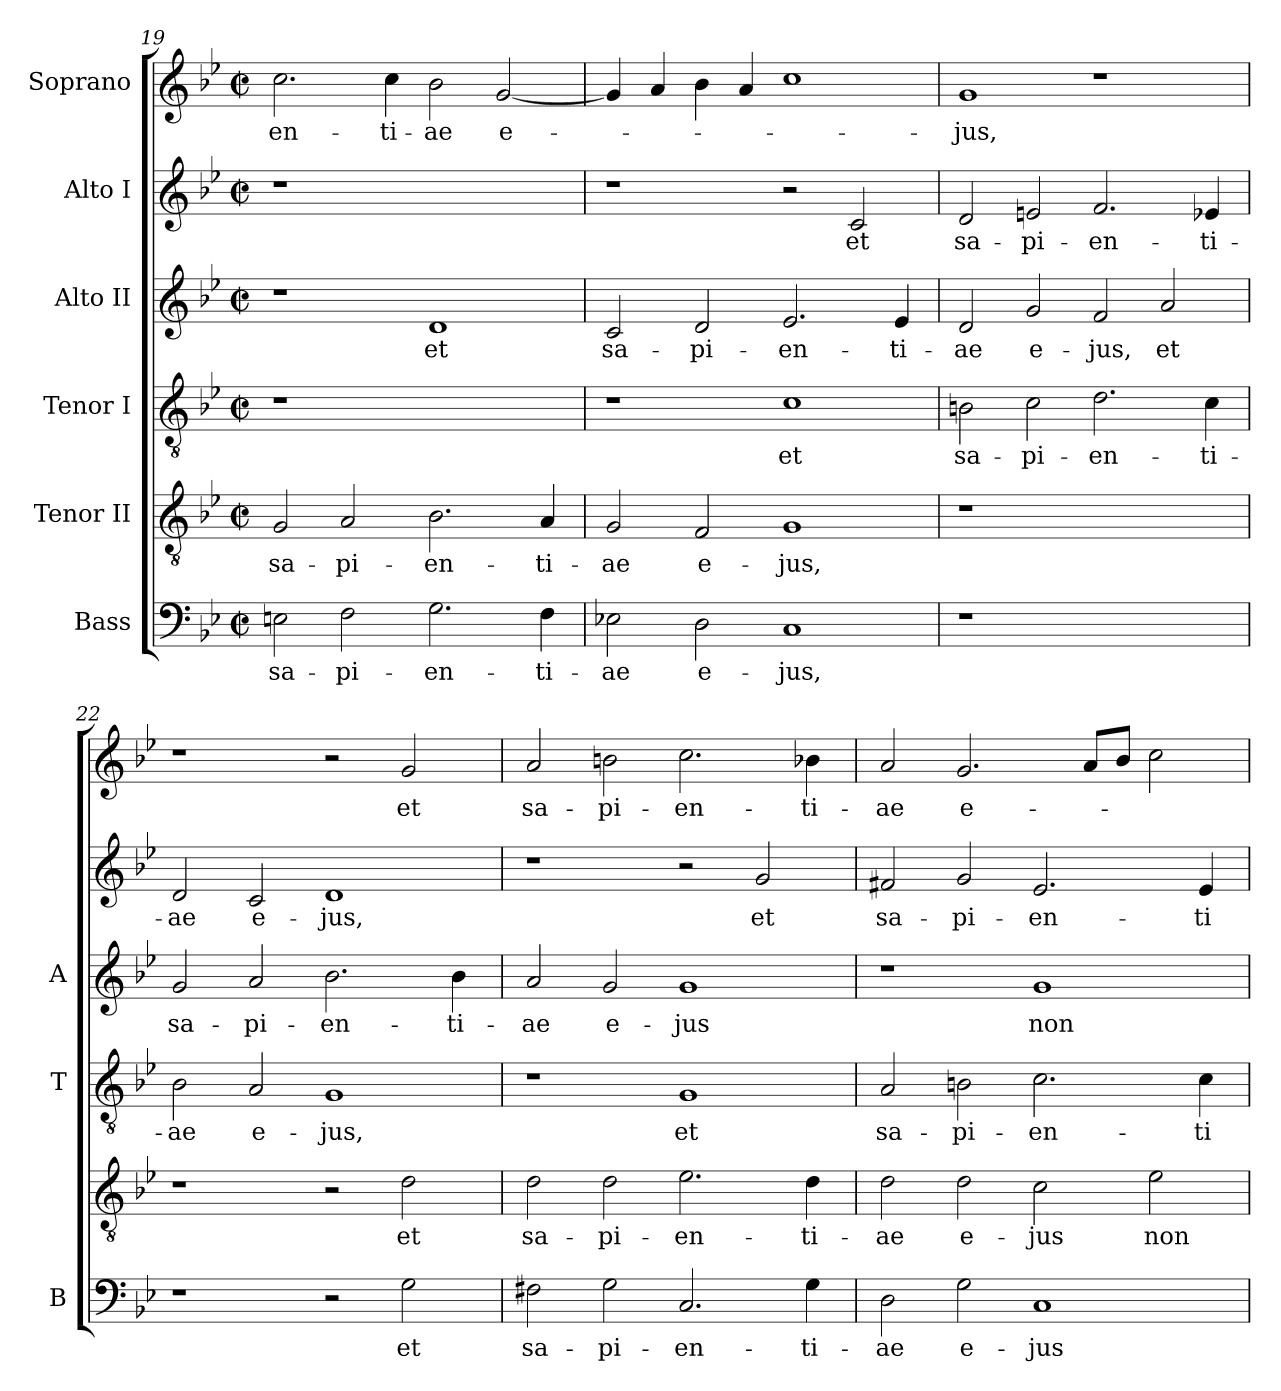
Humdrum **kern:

**kern	**text	**kern	**text	**kern	**text	**kern	**text	**kern	**text	**kern	**text
*part6	*part6	*part5	*part5	*part4	*part4	*part3	*part3	*part2	*part2	*part1	*part1
*staff6	*staff6	*staff5	*staff5	*staff4	*staff4	*staff3	*staff3	*staff2	*staff2	*staff1	*staff1
*I"Bass	*	*I"Tenor II	*	*I"Tenor I	*	*I"Alto II	*	*I"Alto I	*	*I"Soprano	*
*I'B	*	*	*	*I'T	*	*I'A	*	*	*	*	*
*clefF4	*	*clefGv2	*	*clefGv2	*	*clefG2	*	*clefG2	*	*clefG2	*
*k[b-e-]	*	*k[b-e-]	*	*k[b-e-]	*	*k[b-e-]	*	*k[b-e-]	*	*k[b-e-]	*
*B-:	*	*B-:	*	*B-:	*	*B-:	*	*B-:	*	*B-:	*
*M2/2	*	*M2/2	*	*M2/2	*	*M2/2	*	*M2/2	*	*M2/2	*
*met(c|)	*	*met(c|)	*	*met(c|)	*	*met(c|)	*	*met(c|)	*	*met(c|)	*
=19	=19	=19	=19	=19	=19	=19	=19	=19	=19	=19	=19
!	!LO:LY:b	!	!LO:LY:b	!LO:N:vis=1	!	!	!	!LO:N:vis=1	!	!	!LO:LY:b
2En\	sa-	2G/	sa-	1r	.	1r	.	1r	.	2.cc\	-en-
!	!LO:LY:b	!	!LO:LY:b	!	!	!	!	!	!	!	!
2F\	-pi-	2A/	-pi-	.	.	.	.	.	.	.	.
!	!	!	!	!	!	!	!	!	!	!	!LO:LY:b
.	.	.	.	.	.	.	.	.	.	4cc\	-ti-
!	!LO:LY:b	!	!LO:LY:b	!	!	!	!LO:LY:b	!	!	!	!LO:LY:b
2.G\	-en-	2.B-\	-en-	1ryy	.	1d	et	1ryy	.	2b-\	-ae
!	!	!	!	!	!	!	!	!	!	!	!LO:LY:b
.	.	.	.	.	.	.	.	.	.	[<2g/	e-
!	!LO:LY:b	!	!LO:LY:b	!	!	!	!	!	!	!	!
4F\	-ti-	4A/	-ti-	.	.	.	.	.	.	.	.
=20	=20	=20	=20	=20	=20	=20	=20	=20	=20	=20	=20
!	!LO:LY:b	!	!LO:LY:b	!	!	!	!LO:LY:b	!	!	!	!
2E-X\	-ae	2G/	-ae	1r	.	2c/	sa-	1r	.	4g/]	.
.	.	.	.	.	.	.	.	.	.	4a/	.
!	!LO:LY:b	!	!LO:LY:b	!	!	!	!LO:LY:b	!	!	!	!
2D\	e-	2F/	e-	.	.	2d/	-pi-	.	.	4b-\	.
.	.	.	.	.	.	.	.	.	.	4a/	.
!	!LO:LY:b	!	!LO:LY:b	!	!LO:LY:b	!	!LO:LY:b	!	!	!	!
1C	-jus,	1G	-jus,	1c	et	2.e-/	-en-	2r	.	1cc	.
!	!	!	!	!	!	!	!	!	!LO:LY:b	!	!
.	.	.	.	.	.	.	.	2c/	et	.	.
!	!	!	!	!	!	!	!LO:LY:b	!	!	!	!
.	.	.	.	.	.	4e-/	-ti-	.	.	.	.
!!LO:LB:g=z
=21	=21	=21	=21	=21	=21	=21	=21	=21	=21	=21	=21
!LO:N:vis=1	!	!LO:N:vis=1	!	!	!LO:LY:b	!	!LO:LY:b	!	!LO:LY:b	!	!LO:LY:b
1r	.	1r	.	2Bn\	sa-	2d/	-ae	2d/	sa-	1g	-jus,
!	!	!	!	!	!LO:LY:b	!	!LO:LY:b	!	!LO:LY:b	!	!
.	.	.	.	2c\	-pi-	2g/	e-	2en/	-pi-	.	.
!	!	!	!	!	!LO:LY:b	!	!LO:LY:b	!	!LO:LY:b	!	!
1ryy	.	1ryy	.	2.d\	-en-	2f/	-jus,	2.f/	-en-	1r	.
!	!	!	!	!	!	!	!LO:LY:b	!	!	!	!
.	.	.	.	.	.	2a/	et	.	.	.	.
!	!	!	!	!	!LO:LY:b	!	!	!	!LO:LY:b	!	!
.	.	.	.	4c\	-ti-	.	.	4e-X/	-ti-	.	.
=22	=22	=22	=22	=22	=22	=22	=22	=22	=22	=22	=22
!	!	!	!	!	!LO:LY:b	!	!LO:LY:b	!	!LO:LY:b	!	!
1r	.	1r	.	2B-\	-ae	2g/	sa-	2d/	-ae	1r	.
!	!	!	!	!	!LO:LY:b	!	!LO:LY:b	!	!LO:LY:b	!	!
.	.	.	.	2A/	e-	2a/	-pi-	2c/	e-	.	.
!	!	!	!	!	!LO:LY:b	!	!LO:LY:b	!	!LO:LY:b	!	!
2r	.	2r	.	1G	-jus,	2.b-\	-en-	1d	-jus,	2r	.
!	!LO:LY:b	!	!LO:LY:b	!	!	!	!	!	!	!	!LO:LY:b
2G\	et	2d\	et	.	.	.	.	.	.	2g/	et
!	!	!	!	!	!	!	!LO:LY:b	!	!	!	!
.	.	.	.	.	.	4b-\	-ti-	.	.	.	.
=23	=23	=23	=23	=23	=23	=23	=23	=23	=23	=23	=23
!	!LO:LY:b	!	!LO:LY:b	!	!	!	!LO:LY:b	!	!	!	!LO:LY:b
2F#X\	sa-	2d\	sa-	1r	.	2a/	-ae	1r	.	2a/	sa-
!	!LO:LY:b	!	!LO:LY:b	!	!	!	!LO:LY:b	!	!	!	!LO:LY:b
2G\	-pi-	2d\	-pi-	.	.	2g/	e-	.	.	2bn\	-pi-
!	!LO:LY:b	!	!LO:LY:b	!	!LO:LY:b	!	!LO:LY:b	!	!	!	!LO:LY:b
2.C/	-en-	2.e-\	-en-	1G	et	1g	-jus	2r	.	2.cc\	-en-
!	!	!	!	!	!	!	!	!	!LO:LY:b	!	!
.	.	.	.	.	.	.	.	2g/	et	.	.
!	!LO:LY:b	!	!LO:LY:b	!	!	!	!	!	!	!	!LO:LY:b
4G\	-ti-	4d\	-ti-	.	.	.	.	.	.	4b-X\	-ti-
=24	=24	=24	=24	=24	=24	=24	=24	=24	=24	=24	=24
!	!LO:LY:b	!	!LO:LY:b	!	!LO:LY:b	!	!	!	!LO:LY:b	!	!LO:LY:b
2D\	-ae	2d\	-ae	2A/	sa-	1r	.	2f#X/	sa-	2a/	-ae
!	!LO:LY:b	!	!LO:LY:b	!	!LO:LY:b	!	!	!	!LO:LY:b	!	!LO:LY:b
2G\	e-	2d\	e-	2Bn\	-pi-	.	.	2g/	-pi-	2.g/	e-
!	!LO:LY:b	!	!LO:LY:b	!	!LO:LY:b	!	!LO:LY:b	!	!LO:LY:b	!	!
1C	-jus	2c\	-jus	2.c\	-en-	1g	non	2.e-/	-en-	.	.
.	.	.	.	.	.	.	.	.	.	8a/L	.
.	.	.	.	.	.	.	.	.	.	8b-/J	.
!	!	!	!LO:LY:b	!	!	!	!	!	!	!	!
.	.	2e-\	non	.	.	.	.	.	.	2cc\	.
!	!	!	!	!	!LO:LY:b	!	!	!	!LO:LY:b	!	!
.	.	.	.	4c\	-ti-	.	.	4e-/	-ti-	.	.
=	=	=	=	=	=	=	=	=	=	=	=
*-	*-	*-	*-	*-	*-	*-	*-	*-	*-	*-	*-
